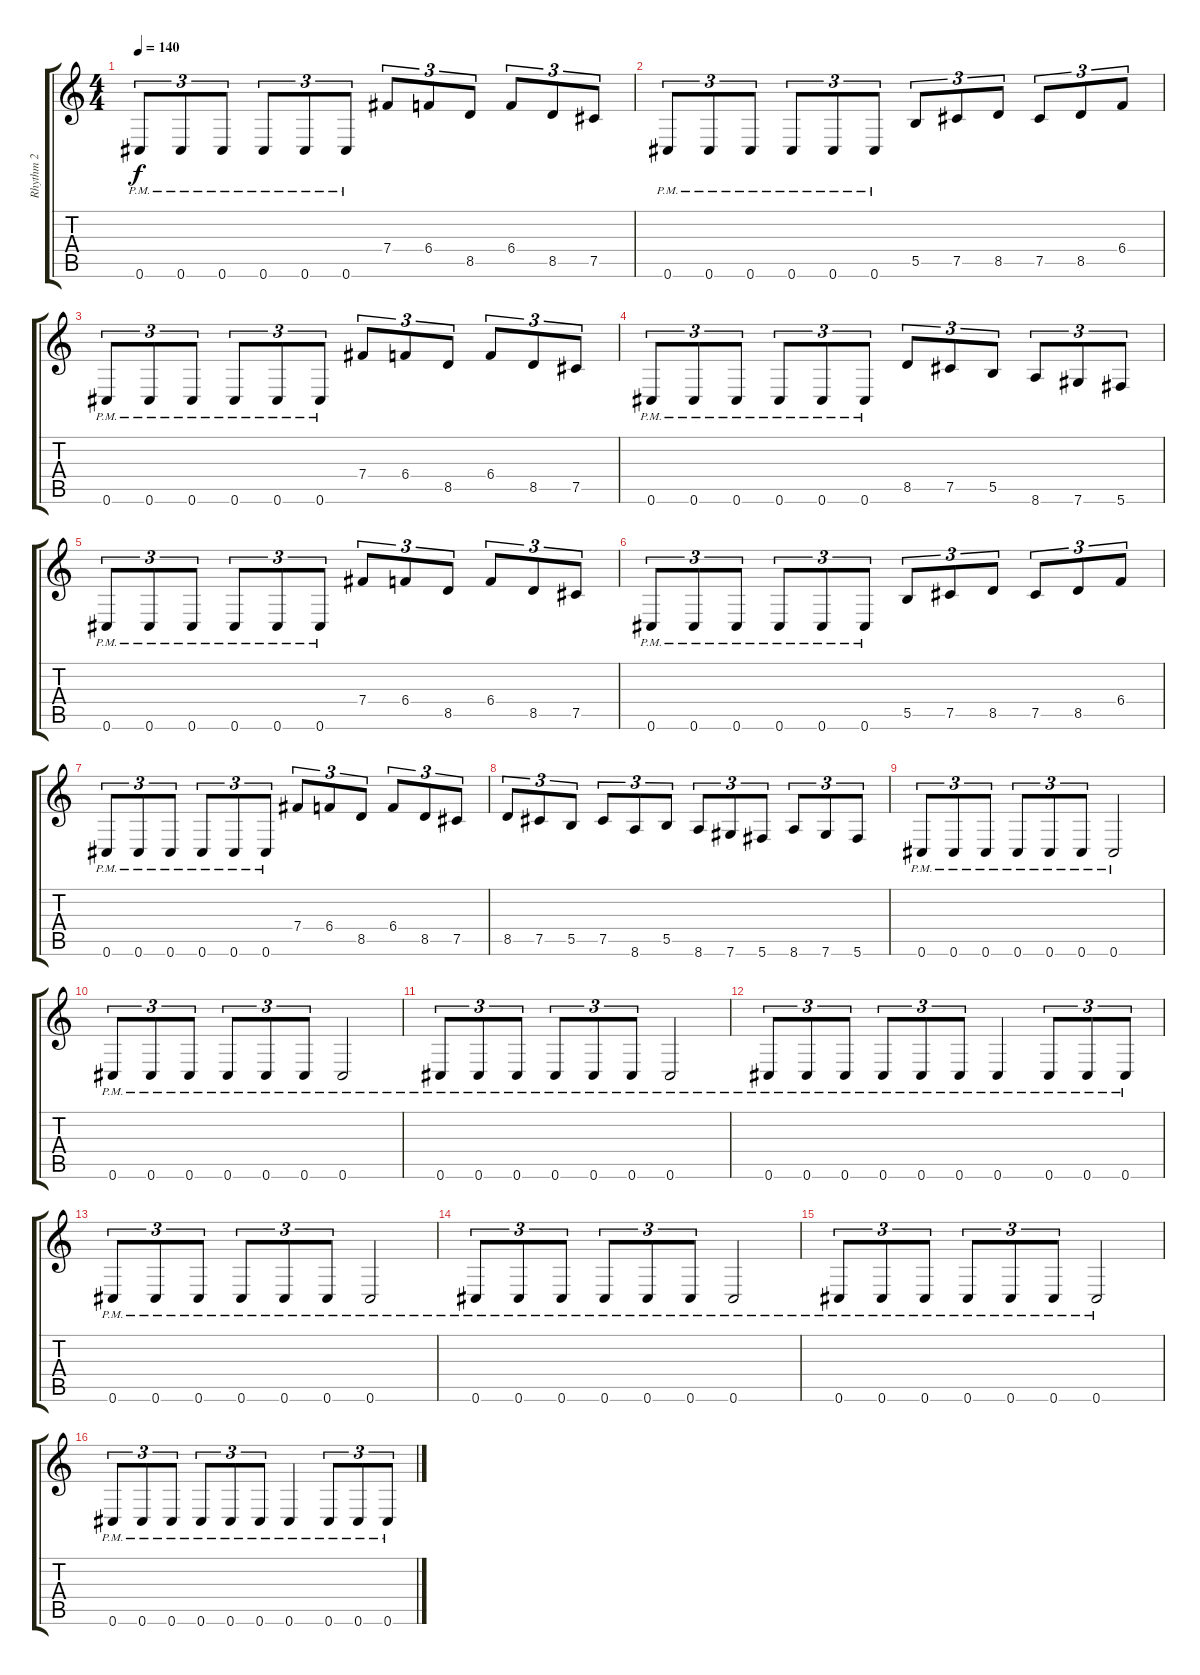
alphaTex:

\track ("Rhythm 2" "Rhythm 2") {instrument distortionguitar}
\staff {score tabs}
\tuning (Db4 Ab3 E3 B2 Gb2 Db2) {hide}
\ts (4 4)
\tempo 140
\clef g2
\ks c
0.6{pm}.8{tu (3 2) dy f} 0.6{pm}.8{tu (3 2)} 0.6{pm}.8{tu (3 2)} 0.6{pm}.8{tu (3 2)} 0.6{pm}.8{tu (3 2)} 0.6{pm}.8{tu (3 2)} 7.4.8{tu (3 2)} 6.4.8{tu (3 2)} 8.5.8{tu (3 2)} 6.4.8{tu (3 2)} 8.5.8{tu (3 2)} 7.5.8{tu (3 2)} |
0.6{pm}.8{tu (3 2)} 0.6{pm}.8{tu (3 2)} 0.6{pm}.8{tu (3 2)} 0.6{pm}.8{tu (3 2)} 0.6{pm}.8{tu (3 2)} 0.6{pm}.8{tu (3 2)} 5.5.8{tu (3 2)} 7.5.8{tu (3 2)} 8.5.8{tu (3 2)} 7.5.8{tu (3 2)} 8.5.8{tu (3 2)} 6.4.8{tu (3 2)} |
0.6{pm}.8{tu (3 2)} 0.6{pm}.8{tu (3 2)} 0.6{pm}.8{tu (3 2)} 0.6{pm}.8{tu (3 2)} 0.6{pm}.8{tu (3 2)} 0.6{pm}.8{tu (3 2)} 7.4.8{tu (3 2)} 6.4.8{tu (3 2)} 8.5.8{tu (3 2)} 6.4.8{tu (3 2)} 8.5.8{tu (3 2)} 7.5.8{tu (3 2)} |
0.6{pm}.8{tu (3 2)} 0.6{pm}.8{tu (3 2)} 0.6{pm}.8{tu (3 2)} 0.6{pm}.8{tu (3 2)} 0.6{pm}.8{tu (3 2)} 0.6{pm}.8{tu (3 2)} 8.5.8{tu (3 2)} 7.5.8{tu (3 2)} 5.5.8{tu (3 2)} 8.6.8{tu (3 2)} 7.6.8{tu (3 2)} 5.6.8{tu (3 2)} |
0.6{pm}.8{tu (3 2)} 0.6{pm}.8{tu (3 2)} 0.6{pm}.8{tu (3 2)} 0.6{pm}.8{tu (3 2)} 0.6{pm}.8{tu (3 2)} 0.6{pm}.8{tu (3 2)} 7.4.8{tu (3 2)} 6.4.8{tu (3 2)} 8.5.8{tu (3 2)} 6.4.8{tu (3 2)} 8.5.8{tu (3 2)} 7.5.8{tu (3 2)} |
0.6{pm}.8{tu (3 2)} 0.6{pm}.8{tu (3 2)} 0.6{pm}.8{tu (3 2)} 0.6{pm}.8{tu (3 2)} 0.6{pm}.8{tu (3 2)} 0.6{pm}.8{tu (3 2)} 5.5.8{tu (3 2)} 7.5.8{tu (3 2)} 8.5.8{tu (3 2)} 7.5.8{tu (3 2)} 8.5.8{tu (3 2)} 6.4.8{tu (3 2)} |
0.6{pm}.8{tu (3 2)} 0.6{pm}.8{tu (3 2)} 0.6{pm}.8{tu (3 2)} 0.6{pm}.8{tu (3 2)} 0.6{pm}.8{tu (3 2)} 0.6{pm}.8{tu (3 2)} 7.4.8{tu (3 2)} 6.4.8{tu (3 2)} 8.5.8{tu (3 2)} 6.4.8{tu (3 2)} 8.5.8{tu (3 2)} 7.5.8{tu (3 2)} |
8.5.8{tu (3 2)} 7.5.8{tu (3 2)} 5.5.8{tu (3 2)} 7.5.8{tu (3 2)} 8.6.8{tu (3 2)} 5.5.8{tu (3 2)} 8.6.8{tu (3 2)} 7.6.8{tu (3 2)} 5.6.8{tu (3 2)} 8.6.8{tu (3 2)} 7.6.8{tu (3 2)} 5.6.8{tu (3 2)} |
0.6{pm}.8{tu (3 2)} 0.6{pm}.8{tu (3 2)} 0.6{pm}.8{tu (3 2)} 0.6{pm}.8{tu (3 2)} 0.6{pm}.8{tu (3 2)} 0.6{pm}.8{tu (3 2)} 0.6{pm}.2 |
0.6{pm}.8{tu (3 2)} 0.6{pm}.8{tu (3 2)} 0.6{pm}.8{tu (3 2)} 0.6{pm}.8{tu (3 2)} 0.6{pm}.8{tu (3 2)} 0.6{pm}.8{tu (3 2)} 0.6{pm}.2 |
0.6{pm}.8{tu (3 2)} 0.6{pm}.8{tu (3 2)} 0.6{pm}.8{tu (3 2)} 0.6{pm}.8{tu (3 2)} 0.6{pm}.8{tu (3 2)} 0.6{pm}.8{tu (3 2)} 0.6{pm}.2 |
0.6{pm}.8{tu (3 2)} 0.6{pm}.8{tu (3 2)} 0.6{pm}.8{tu (3 2)} 0.6{pm}.8{tu (3 2)} 0.6{pm}.8{tu (3 2)} 0.6{pm}.8{tu (3 2)} 0.6{pm}.4 0.6{pm}.8{tu (3 2)} 0.6{pm}.8{tu (3 2)} 0.6{pm}.8{tu (3 2)} |
0.6{pm}.8{tu (3 2)} 0.6{pm}.8{tu (3 2)} 0.6{pm}.8{tu (3 2)} 0.6{pm}.8{tu (3 2)} 0.6{pm}.8{tu (3 2)} 0.6{pm}.8{tu (3 2)} 0.6{pm}.2 |
0.6{pm}.8{tu (3 2)} 0.6{pm}.8{tu (3 2)} 0.6{pm}.8{tu (3 2)} 0.6{pm}.8{tu (3 2)} 0.6{pm}.8{tu (3 2)} 0.6{pm}.8{tu (3 2)} 0.6{pm}.2 |
0.6{pm}.8{tu (3 2)} 0.6{pm}.8{tu (3 2)} 0.6{pm}.8{tu (3 2)} 0.6{pm}.8{tu (3 2)} 0.6{pm}.8{tu (3 2)} 0.6{pm}.8{tu (3 2)} 0.6{pm}.2 |
0.6{pm}.8{tu (3 2)} 0.6{pm}.8{tu (3 2)} 0.6{pm}.8{tu (3 2)} 0.6{pm}.8{tu (3 2)} 0.6{pm}.8{tu (3 2)} 0.6{pm}.8{tu (3 2)} 0.6{pm}.4 0.6{pm}.8{tu (3 2)} 0.6{pm}.8{tu (3 2)} 0.6{pm}.8{tu (3 2)}
